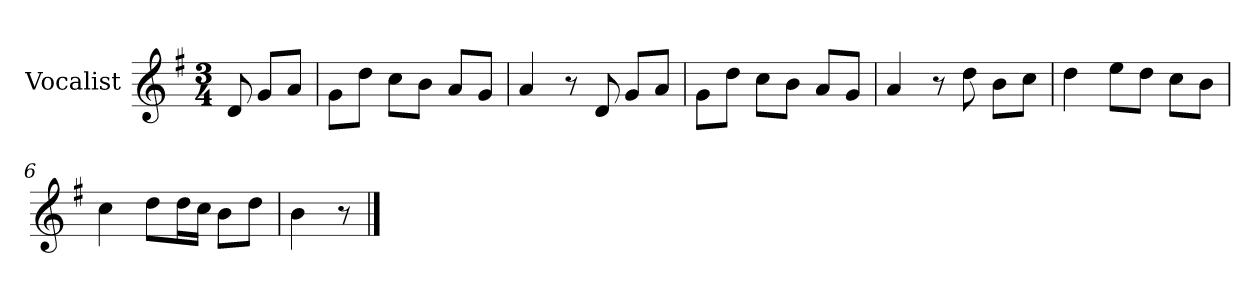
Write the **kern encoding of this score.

**kern
*part1
*staff1
*I"Vocalist
*k[f#]
*G:
*M3/4
=
8d
8gL
8aJ
=1
8gL
8ddJ
8ccL
8bJ
8aL
8gJ
=2
4a
8r
8d
8gL
8aJ
=3
8gL
8ddJ
8ccL
8bJ
8aL
8gJ
=4
4a
8r
8dd
8bL
8ccJ
=5
4dd
8eeL
8ddJ
8ccL
8bJ
=6
4cc
8ddL
16ddL
16ccJJ
8bL
8ddJ
=7
4b
8r
==
*-
